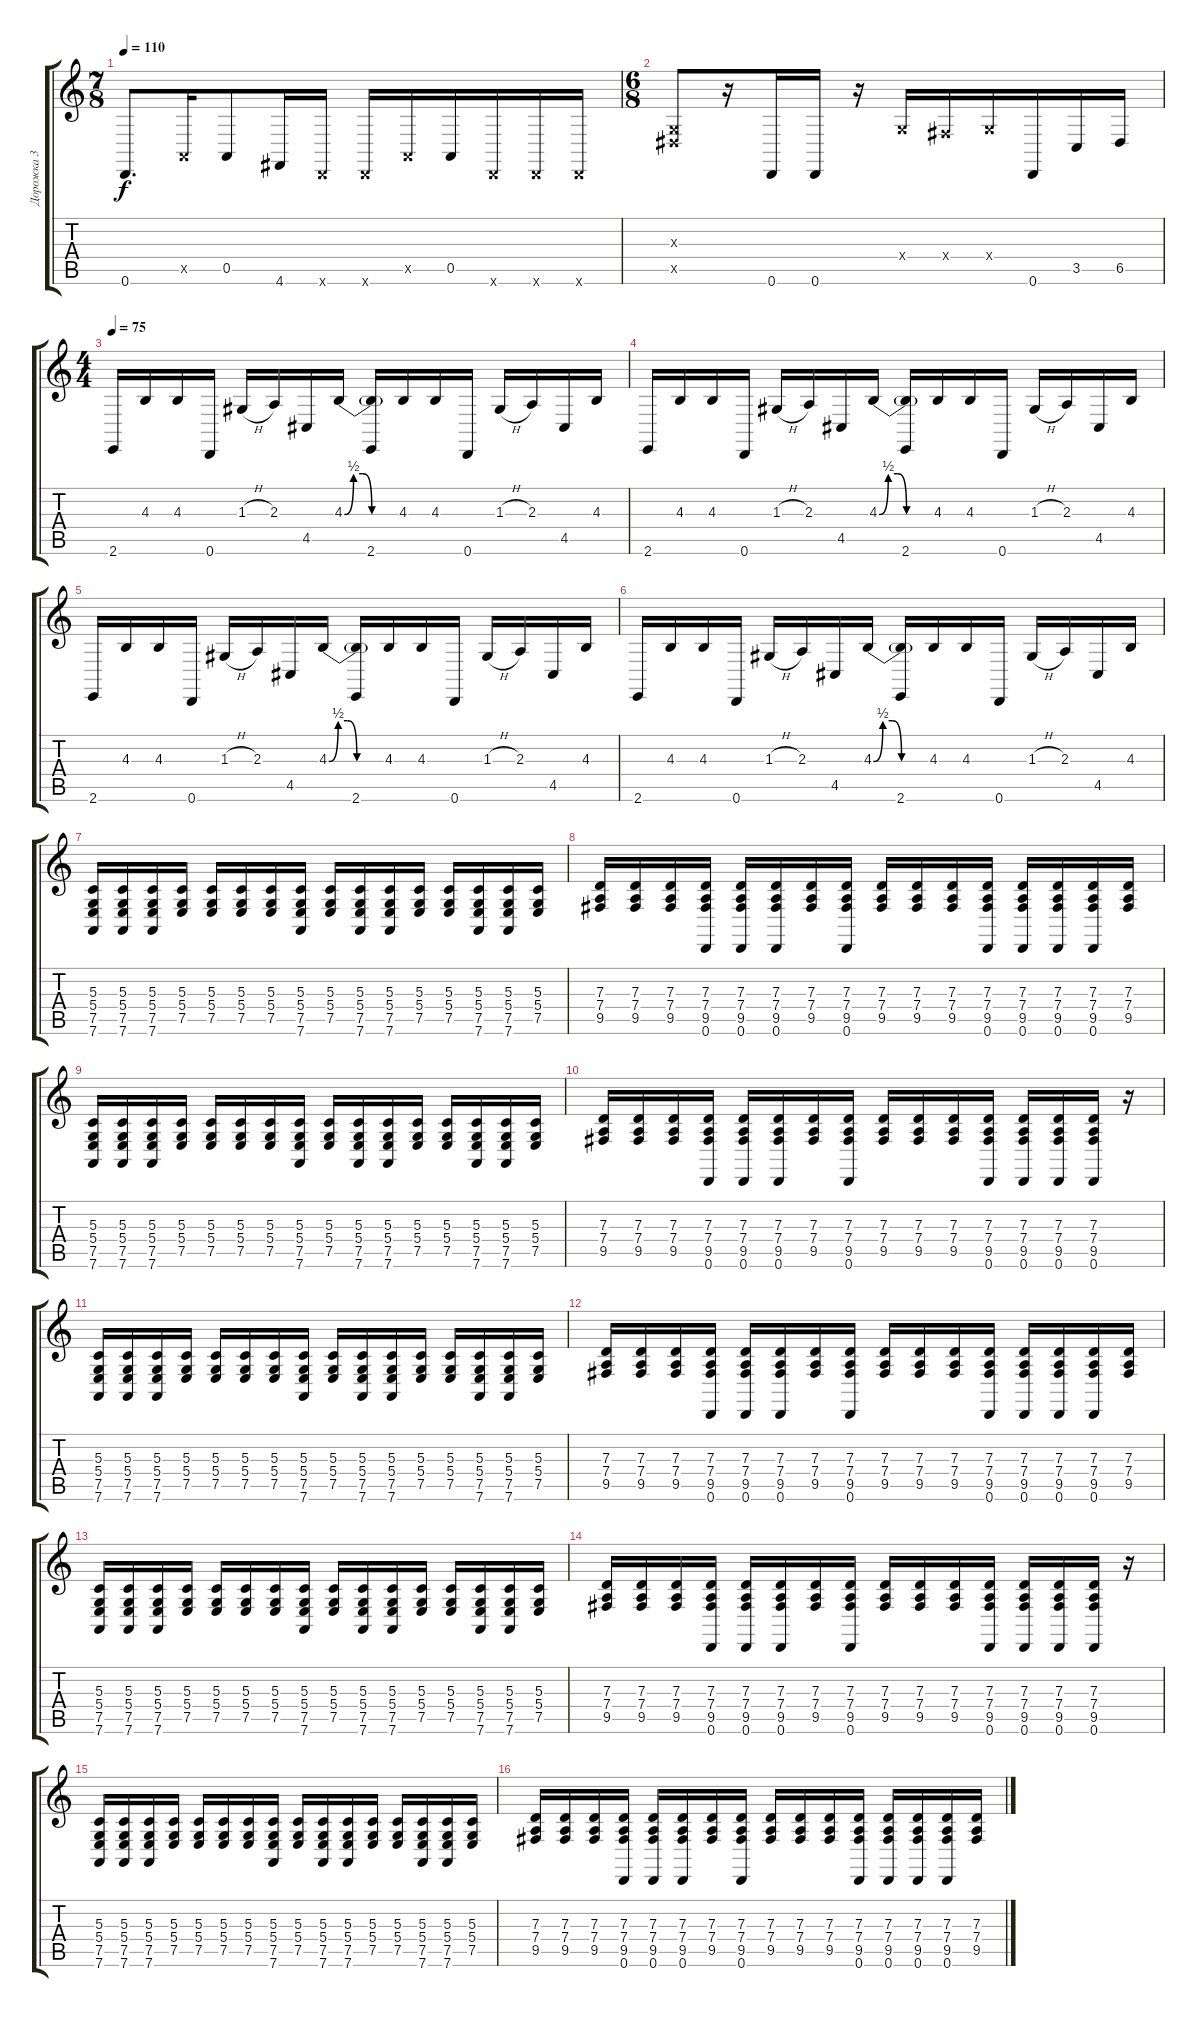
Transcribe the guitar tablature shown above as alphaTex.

\track ("Дорожка 3" "Дорожка 3") {instrument lead2sawtooth}
\staff {score tabs}
\tuning (E4 B3 G3 D3 A2 D2) {hide}
\ts (7 8)
\tempo 110
\clef g2
\ks c
0.6.8{d dy f} 0.5{x}.16 0.5.8 4.6.16 0.6{x}.16 0.6{x}.16 0.5{x}.16 0.5.16 0.6{x}.16 0.6{x}.16 0.6{x}.16 |
\ts (6 8)
(0.3{x} 6.5{x}).8 r.16 0.6.16 0.6.16 r.16 5.4{x}.16 4.4{x}.16 5.4{x}.16 0.6.16 3.5.16 6.5.16 |
\ts (4 4)
\tempo 75
2.6.16 4.3.16 4.3.16 0.6.16 1.3{h}.16 2.3.16 4.5.16 4.3{be (custom 0 0 10 2 20 2 30 0 60 0)}.16 (4.3{t} 2.6).16 4.3.16 4.3.16 0.6.16 1.3{h}.16 2.3.16 4.5.16 4.3.16 |
2.6.16 4.3.16 4.3.16 0.6.16 1.3{h}.16 2.3.16 4.5.16 4.3{be (custom 0 0 10 2 20 2 30 0 60 0)}.16 (4.3{t} 2.6).16 4.3.16 4.3.16 0.6.16 1.3{h}.16 2.3.16 4.5.16 4.3.16 |
2.6.16 4.3.16 4.3.16 0.6.16 1.3{h}.16 2.3.16 4.5.16 4.3{be (custom 0 0 10 2 20 2 30 0 60 0)}.16 (4.3{t} 2.6).16 4.3.16 4.3.16 0.6.16 1.3{h}.16 2.3.16 4.5.16 4.3.16 |
2.6.16 4.3.16 4.3.16 0.6.16 1.3{h}.16 2.3.16 4.5.16 4.3{be (custom 0 0 10 2 20 2 30 0 60 0)}.16 (4.3{t} 2.6).16 4.3.16 4.3.16 0.6.16 1.3{h}.16 2.3.16 4.5.16 4.3.16 |
(5.3 5.4 7.5 7.6).16 (5.3 5.4 7.5 7.6).16 (5.3 5.4 7.5 7.6).16 (5.3 5.4 7.5).16 (5.3 5.4 7.5).16 (5.3 5.4 7.5).16 (5.3 5.4 7.5).16 (5.3 5.4 7.5 7.6).16 (5.3 5.4 7.5).16 (5.3 5.4 7.5 7.6).16 (5.3 5.4 7.5 7.6).16 (5.3 5.4 7.5).16 (5.3 5.4 7.5).16 (5.3 5.4 7.5 7.6).16 (5.3 5.4 7.5 7.6).16 (5.3 5.4 7.5).16 |
(7.3 7.4 9.5).16 (7.3 7.4 9.5).16 (7.3 7.4 9.5).16 (7.3 7.4 9.5 0.6).16 (7.3 7.4 9.5 0.6).16 (7.3 7.4 9.5 0.6).16 (7.3 7.4 9.5).16 (7.3 7.4 9.5 0.6).16 (7.3 7.4 9.5).16 (7.3 7.4 9.5).16 (7.3 7.4 9.5).16 (7.3 7.4 9.5 0.6).16 (7.3 7.4 9.5 0.6).16 (7.3 7.4 9.5 0.6).16 (7.3 7.4 9.5 0.6).16 (7.3 7.4 9.5).16 |
(5.3 5.4 7.5 7.6).16 (5.3 5.4 7.5 7.6).16 (5.3 5.4 7.5 7.6).16 (5.3 5.4 7.5).16 (5.3 5.4 7.5).16 (5.3 5.4 7.5).16 (5.3 5.4 7.5).16 (5.3 5.4 7.5 7.6).16 (5.3 5.4 7.5).16 (5.3 5.4 7.5 7.6).16 (5.3 5.4 7.5 7.6).16 (5.3 5.4 7.5).16 (5.3 5.4 7.5).16 (5.3 5.4 7.5 7.6).16 (5.3 5.4 7.5 7.6).16 (5.3 5.4 7.5).16 |
(7.3 7.4 9.5).16 (7.3 7.4 9.5).16 (7.3 7.4 9.5).16 (7.3 7.4 9.5 0.6).16 (7.3 7.4 9.5 0.6).16 (7.3 7.4 9.5 0.6).16 (7.3 7.4 9.5).16 (7.3 7.4 9.5 0.6).16 (7.3 7.4 9.5).16 (7.3 7.4 9.5).16 (7.3 7.4 9.5).16 (7.3 7.4 9.5 0.6).16 (7.3 7.4 9.5 0.6).16 (7.3 7.4 9.5 0.6).16 (7.3 7.4 9.5 0.6).16 r.16 |
(5.3 5.4 7.5 7.6).16 (5.3 5.4 7.5 7.6).16 (5.3 5.4 7.5 7.6).16 (5.3 5.4 7.5).16 (5.3 5.4 7.5).16 (5.3 5.4 7.5).16 (5.3 5.4 7.5).16 (5.3 5.4 7.5 7.6).16 (5.3 5.4 7.5).16 (5.3 5.4 7.5 7.6).16 (5.3 5.4 7.5 7.6).16 (5.3 5.4 7.5).16 (5.3 5.4 7.5).16 (5.3 5.4 7.5 7.6).16 (5.3 5.4 7.5 7.6).16 (5.3 5.4 7.5).16 |
(7.3 7.4 9.5).16 (7.3 7.4 9.5).16 (7.3 7.4 9.5).16 (7.3 7.4 9.5 0.6).16 (7.3 7.4 9.5 0.6).16 (7.3 7.4 9.5 0.6).16 (7.3 7.4 9.5).16 (7.3 7.4 9.5 0.6).16 (7.3 7.4 9.5).16 (7.3 7.4 9.5).16 (7.3 7.4 9.5).16 (7.3 7.4 9.5 0.6).16 (7.3 7.4 9.5 0.6).16 (7.3 7.4 9.5 0.6).16 (7.3 7.4 9.5 0.6).16 (7.3 7.4 9.5).16 |
(5.3 5.4 7.5 7.6).16 (5.3 5.4 7.5 7.6).16 (5.3 5.4 7.5 7.6).16 (5.3 5.4 7.5).16 (5.3 5.4 7.5).16 (5.3 5.4 7.5).16 (5.3 5.4 7.5).16 (5.3 5.4 7.5 7.6).16 (5.3 5.4 7.5).16 (5.3 5.4 7.5 7.6).16 (5.3 5.4 7.5 7.6).16 (5.3 5.4 7.5).16 (5.3 5.4 7.5).16 (5.3 5.4 7.5 7.6).16 (5.3 5.4 7.5 7.6).16 (5.3 5.4 7.5).16 |
(7.3 7.4 9.5).16 (7.3 7.4 9.5).16 (7.3 7.4 9.5).16 (7.3 7.4 9.5 0.6).16 (7.3 7.4 9.5 0.6).16 (7.3 7.4 9.5 0.6).16 (7.3 7.4 9.5).16 (7.3 7.4 9.5 0.6).16 (7.3 7.4 9.5).16 (7.3 7.4 9.5).16 (7.3 7.4 9.5).16 (7.3 7.4 9.5 0.6).16 (7.3 7.4 9.5 0.6).16 (7.3 7.4 9.5 0.6).16 (7.3 7.4 9.5 0.6).16 r.16 |
(5.3 5.4 7.5 7.6).16 (5.3 5.4 7.5 7.6).16 (5.3 5.4 7.5 7.6).16 (5.3 5.4 7.5).16 (5.3 5.4 7.5).16 (5.3 5.4 7.5).16 (5.3 5.4 7.5).16 (5.3 5.4 7.5 7.6).16 (5.3 5.4 7.5).16 (5.3 5.4 7.5 7.6).16 (5.3 5.4 7.5 7.6).16 (5.3 5.4 7.5).16 (5.3 5.4 7.5).16 (5.3 5.4 7.5 7.6).16 (5.3 5.4 7.5 7.6).16 (5.3 5.4 7.5).16 |
(7.3 7.4 9.5).16 (7.3 7.4 9.5).16 (7.3 7.4 9.5).16 (7.3 7.4 9.5 0.6).16 (7.3 7.4 9.5 0.6).16 (7.3 7.4 9.5 0.6).16 (7.3 7.4 9.5).16 (7.3 7.4 9.5 0.6).16 (7.3 7.4 9.5).16 (7.3 7.4 9.5).16 (7.3 7.4 9.5).16 (7.3 7.4 9.5 0.6).16 (7.3 7.4 9.5 0.6).16 (7.3 7.4 9.5 0.6).16 (7.3 7.4 9.5 0.6).16 (7.3 7.4 9.5).16
